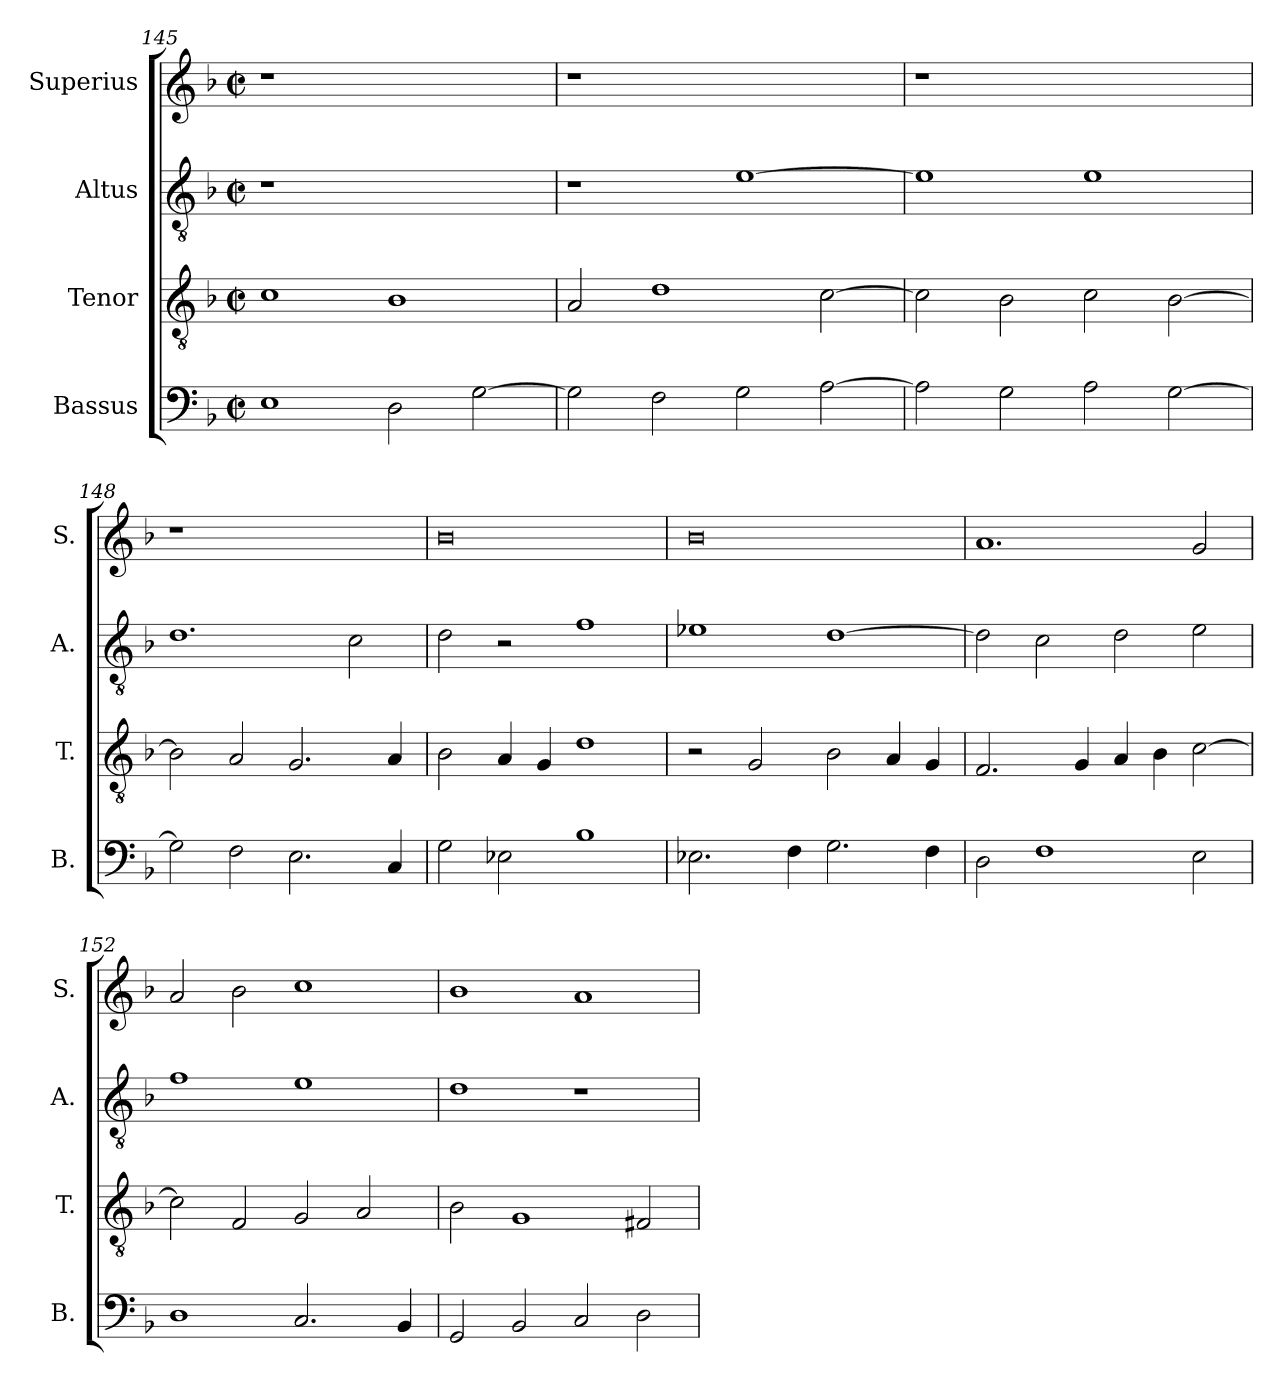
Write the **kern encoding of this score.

**kern	**kern	**kern	**kern
*part4	*part3	*part2	*part1
*staff4	*staff3	*staff2	*staff1
*I"Bassus	*I"Tenor	*I"Altus	*I"Superius
*I'B.	*I'T.	*I'A.	*I'S.
*clefF4	*clefGv2	*clefGv2	*clefG2
*	*ITrd7c12	*ITrd7c12	*
*k[b-]	*k[b-]	*k[b-]	*k[b-]
*F:	*F:	*F:	*F:
*M2/2	*M2/2	*M2/2	*M2/2
*met(c|)	*met(c|)	*met(c|)	*met(c|)
=145	=145	=145	=145
!	!	!LO:N:vis=1	!LO:N:vis=1
1Ei	1Ci	1r	1r
2Di\	1BB-i	1ryy	1ryy
[>2Gi\	.	.	.
=146	=146	=146	=146
!	!	!	!LO:N:vis=1
2Gi\]	2AAi/	1r	1r
2Fi\	1Di	.	.
2Gi\	.	[>1Ei	1ryy
[>2Ai\	[>2Ci\	.	.
=147	=147	=147	=147
!	!	!	!LO:N:vis=1
2Ai\]	2Ci\]	1Ei]	1r
2Gi\	2BB-i\	.	.
2Ai\	2Ci\	1Ei	1ryy
[>2Gi\	[>2BB-i\	.	.
=148	=148	=148	=148
!	!	!	!LO:N:vis=1
2Gi\]	2BB-i\]	1.Di	1r
2Fi\	2AAi/	.	.
2.Ei\	2.GGi/	.	1ryy
.	.	2Ci\	.
4Ci/	4AAi/	.	.
!!LO:PB:g=z
=149	=149	=149	=149
2Gi\	2BB-i\	2Di\	0b-i
2E-Xi\	4AAi/	2r	.
.	4GGi/	.	.
1B-i	1Di	1Fi	.
=150	=150	=150	=150
2.E-Xi\	2r	1E-Xi	0b-i
.	2GGi/	.	.
4Fi\	.	.	.
2.Gi\	2BB-i\	[>1Di	.
.	4AAi/	.	.
4Fi\	4GGi/	.	.
=151	=151	=151	=151
2Di\	2.FFi/	2Di\]	1.ai
1Fi	.	2Ci\	.
.	4GGi/	.	.
.	4AAi/	2Di\	.
.	4BB-i\	.	.
2Ei\	[>2Ci\	2Ei\	2gi/
=152	=152	=152	=152
1Di	2Ci\]	1Fi	2ai/
.	2FFi/	.	2b-i\
2.Ci/	2GGi/	1Ei	1cci
.	2AAi/	.	.
4BB-i/	.	.	.
=153	=153	=153	=153
2GGi/	2BB-i\	1Di	1b-i
2BB-i/	1GGi	.	.
2Ci/	.	1r	1ai
2Di\	2FF#Xi/	.	.
=	=	=	=
*-	*-	*-	*-
